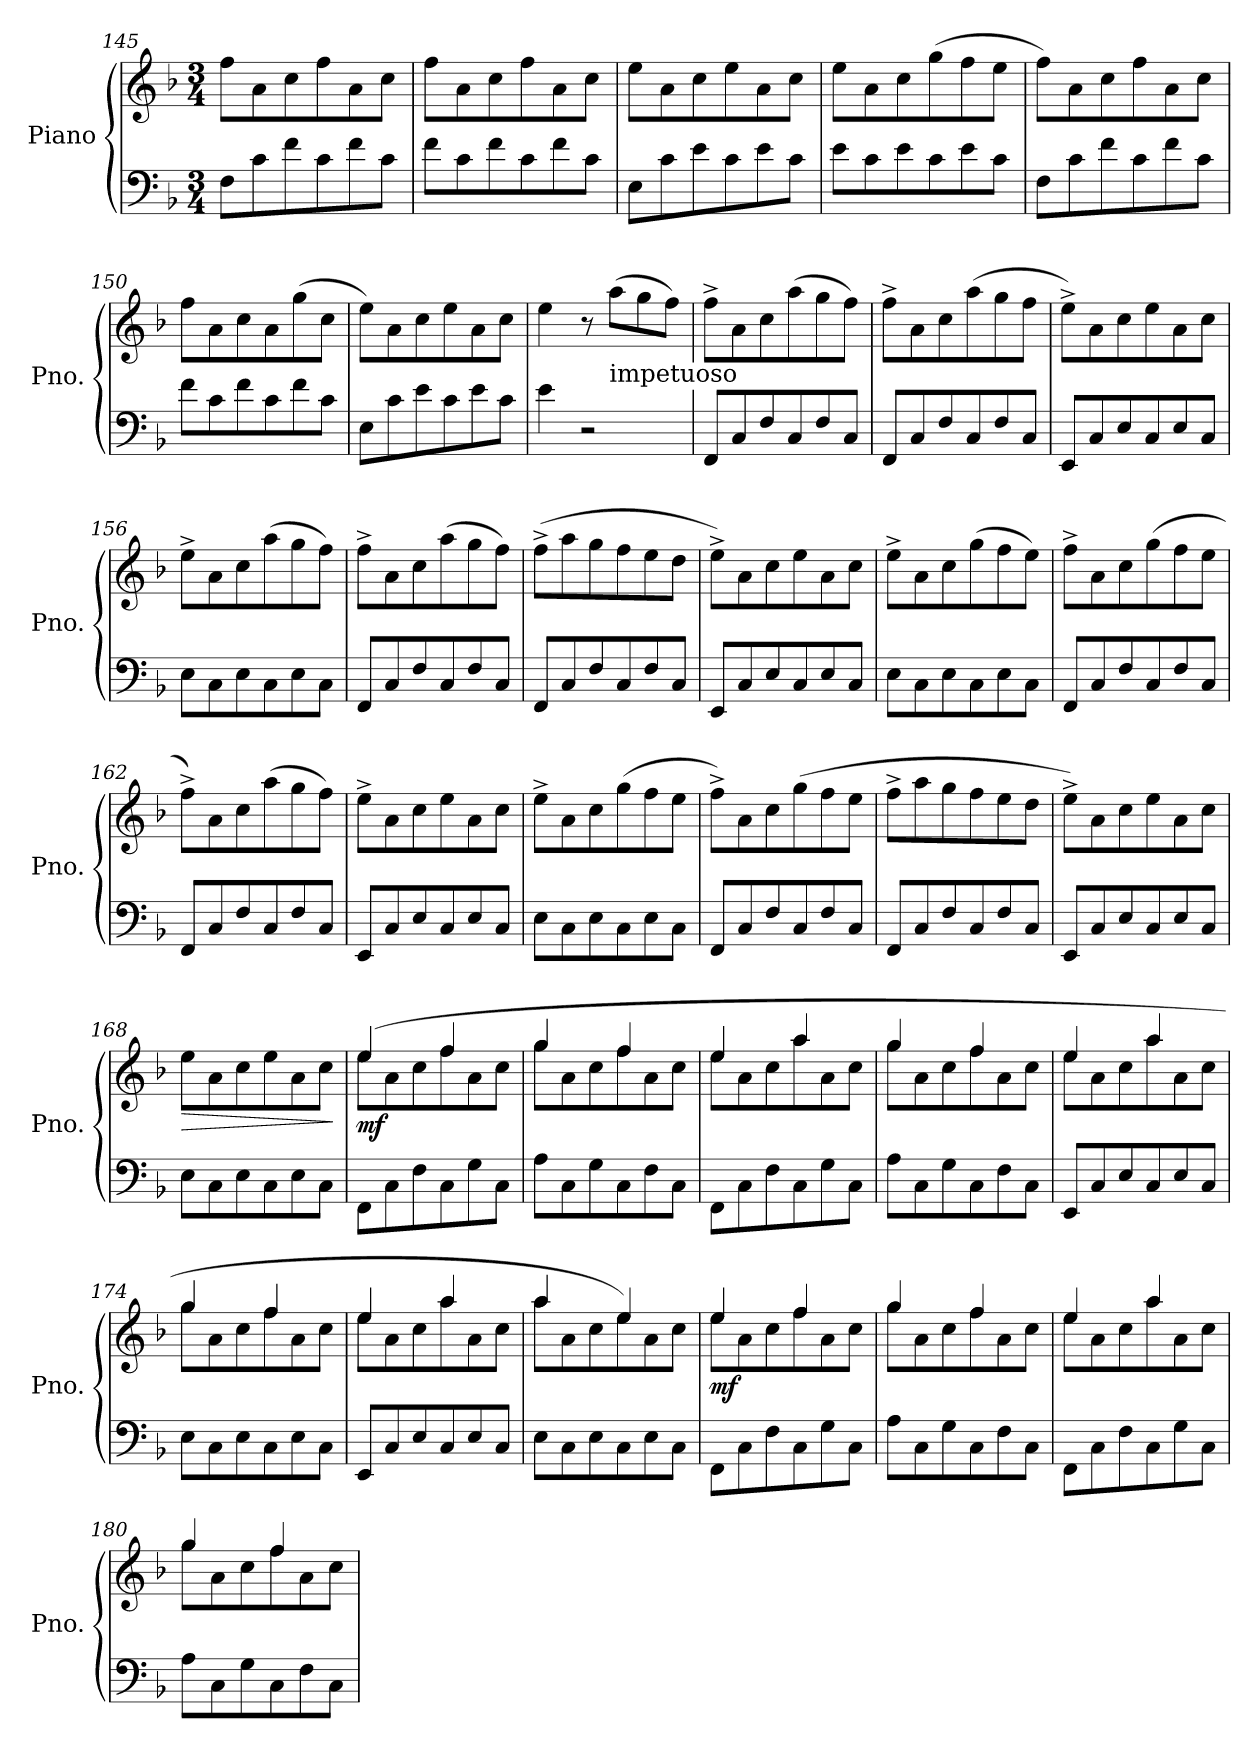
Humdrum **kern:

**kern	**kern	**dynam
*part1	*part1	*part1
*staff2	*staff1	*staff1/2
*I"Piano	*	*
*I'Pno.	*	*
*clefF4	*clefG2	*
*k[b-]	*k[b-]	*
*M3/4	*M3/4	*
=145	=145	=145
8F\L	8ff\L	.
8c\	8a\	.
8f\	8cc\	.
8c\	8ff\	.
8f\	8a\	.
8c\J	8cc\J	.
=146	=146	=146
8f\L	8ff\L	.
8c\	8a\	.
8f\	8cc\	.
8c\	8ff\	.
8f\	8a\	.
8c\J	8cc\J	.
=147	=147	=147
8E\L	8ee\L	.
8c\	8a\	.
8e\	8cc\	.
8c\	8ee\	.
8e\	8a\	.
8c\J	8cc\J	.
=148	=148	=148
8e\L	8ee\L	.
8c\	8a\	.
8e\	8cc\	.
8c\	(>8gg\	.
8e\	8ff\	.
8c\J	8ee\J	.
!!LO:LB:g=z
=149	=149	=149
8F\L	8ff\L)	.
8c\	8a\	.
8f\	8cc\	.
8c\	8ff\	.
8f\	8a\	.
8c\J	8cc\J	.
=150	=150	=150
8f\L	8ff\L	.
8c\	8a\	.
8f\	8cc\	.
8c\	8a\	.
8f\	(>8gg\	.
8c\J	8cc\J	.
=151	=151	=151
8E\L	8ee\L)	.
8c\	8a\	.
8e\	8cc\	.
8c\	8ee\	.
8e\	8a\	.
8c\J	8cc\J	.
=152	=152	=152
4e\	4ee\	.
2r	8r	.
!	!LO:TX:b:t=impetuoso	!
.	(>8aa\L	.
.	8gg\	.
.	8ff\J)	.
=153	=153	=153
8FF/L	8ff^\L	.
8C/	8a\	.
8F/	8cc\	.
8C/	(>8aa\	.
8F/	8gg\	.
8C/J	8ff\J)	.
=154	=154	=154
8FF/L	8ff^\L	.
8C/	8a\	.
8F/	8cc\	.
8C/	(>8aa\	.
8F/	8gg\	.
8C/J	8ff\J	.
!!LO:LB:g=z
=155	=155	=155
8EE/L	8ee^\L)	.
8C/	8a\	.
8E/	8cc\	.
8C/	8ee\	.
8E/	8a\	.
8C/J	8cc\J	.
=156	=156	=156
8E\L	8ee^\L	.
8C\	8a\	.
8E\	8cc\	.
8C\	(>8aa\	.
8E\	8gg\	.
8C\J	8ff\J)	.
=157	=157	=157
8FF/L	8ff^\L	.
8C/	8a\	.
8F/	8cc\	.
8C/	(>8aa\	.
8F/	8gg\	.
8C/J	8ff\J)	.
=158	=158	=158
8FF/L	(>8ff^\L	.
8C/	8aa\	.
8F/	8gg\	.
8C/	8ff\	.
8F/	8ee\	.
8C/J	8dd\J	.
=159	=159	=159
8EE/L	8ee^\L)	.
8C/	8a\	.
8E/	8cc\	.
8C/	8ee\	.
8E/	8a\	.
8C/J	8cc\J	.
=160	=160	=160
8E\L	8ee^\L	.
8C\	8a\	.
8E\	8cc\	.
8C\	(>8gg\	.
8E\	8ff\	.
8C\J	8ee\J)	.
=161	=161	=161
8FF/L	8ff^\L	.
8C/	8a\	.
8F/	8cc\	.
8C/	(>8gg\	.
8F/	8ff\	.
8C/J	8ee\J	.
!!LO:LB:g=z
=162	=162	=162
8FF/L	8ff^\L)	.
8C/	8a\	.
8F/	8cc\	.
8C/	(>8aa\	.
8F/	8gg\	.
8C/J	8ff\J)	.
=163	=163	=163
8EE/L	8ee^\L	.
8C/	8a\	.
8E/	8cc\	.
8C/	8ee\	.
8E/	8a\	.
8C/J	8cc\J	.
=164	=164	=164
8E\L	8ee^\L	.
8C\	8a\	.
8E\	8cc\	.
8C\	(>8gg\	.
8E\	8ff\	.
8C\J	8ee\J	.
=165	=165	=165
8FF/L	8ff^\L)	.
8C/	8a\	.
8F/	8cc\	.
8C/	(>8gg\	.
8F/	8ff\	.
8C/J	8ee\J	.
=166	=166	=166
8FF/L	8ff^\L	.
8C/	8aa\	.
8F/	8gg\	.
8C/	8ff\	.
8F/	8ee\	.
8C/J	8dd\J	.
=167	=167	=167
8EE/L	8ee^\L)	.
8C/	8a\	.
8E/	8cc\	.
8C/	8ee\	.
8E/	8a\	.
8C/J	8cc\J	.
=168	=168	=168
!	!	!LO:HP:b
8E\L	8ee\L	>
8C\	8a\	.
8E\	8cc\	.
8C\	8ee\	.
8E\	8a\	.
8C\J	8cc\J	.
.	.	]
!!LO:LB:g=z
=169	=169	=169
*	*^	*
!	!	!	!LO:DY:b
8FF\L	(>4ee/	8ee\L	mf
8C\	.	8a\	.
8F\	8ryy	8cc\	.
8C\	4ff/	8ff\	.
8G\	.	8a\	.
8C\J	8ryy	8cc\J	.
=170	=170	=170	=170
8A\L	4gg/	8gg\L	.
8C\	.	8a\	.
8G\	8ryy	8cc\	.
8C\	4ff/	8ff\	.
8F\	.	8a\	.
8C\J	8ryy	8cc\J	.
=171	=171	=171	=171
8FF\L	4ee/	8ee\L	.
8C\	.	8a\	.
8F\	8ryy	8cc\	.
8C\	4aa/	8aa\	.
8G\	.	8a\	.
8C\J	8ryy	8cc\J	.
=172	=172	=172	=172
8A\L	4gg/	8gg\L	.
8C\	.	8a\	.
8G\	8ryy	8cc\	.
8C\	4ff/	8ff\	.
8F\	.	8a\	.
8C\J	8ryy	8cc\J	.
=173	=173	=173	=173
8EE/L	4ee/	8ee\L	.
8C/	.	8a\	.
8E/	8ryy	8cc\	.
8C/	4aa/	8aa\	.
8E/	.	8a\	.
8C/J	8ryy	8cc\J	.
=174	=174	=174	=174
8E\L	4gg/	8gg\L	.
8C\	.	8a\	.
8E\	8ryy	8cc\	.
8C\	4ff/	8ff\	.
8E\	.	8a\	.
8C\J	8ryy	8cc\J	.
!!LO:LB:g=z	!!
=175	=175	=175	=175
8EE/L	4ee/	8ee\L	.
8C/	.	8a\	.
8E/	8ryy	8cc\	.
8C/	4aa/	8aa\	.
8E/	.	8a\	.
8C/J	8ryy	8cc\J	.
=176	=176	=176	=176
8E\L	4aa/	8aa\L	.
8C\	.	8a\	.
8E\	8ryy	8cc\	.
8C\	4ee/)	8ee\	.
8E\	.	8a\	.
8C\J	8ryy	8cc\J	.
=177	=177	=177	=177
!	!	!	!LO:DY:b
8FF\L	4ee/	8ee\L	mf
8C\	.	8a\	.
8F\	8ryy	8cc\	.
8C\	4ff/	8ff\	.
8G\	.	8a\	.
8C\J	8ryy	8cc\J	.
=178	=178	=178	=178
8A\L	4gg/	8gg\L	.
8C\	.	8a\	.
8G\	8ryy	8cc\	.
8C\	4ff/	8ff\	.
8F\	.	8a\	.
8C\J	8ryy	8cc\J	.
=179	=179	=179	=179
8FF\L	4ee/	8ee\L	.
8C\	.	8a\	.
8F\	8ryy	8cc\	.
8C\	4aa/	8aa\	.
8G\	.	8a\	.
8C\J	8ryy	8cc\J	.
=180	=180	=180	=180
8A\L	4gg/	8gg\L	.
8C\	.	8a\	.
8G\	8ryy	8cc\	.
8C\	4ff/	8ff\	.
8F\	.	8a\	.
8C\J	8ryy	8cc\J	.
*	*v	*v	*
=	=	=
*-	*-	*-
